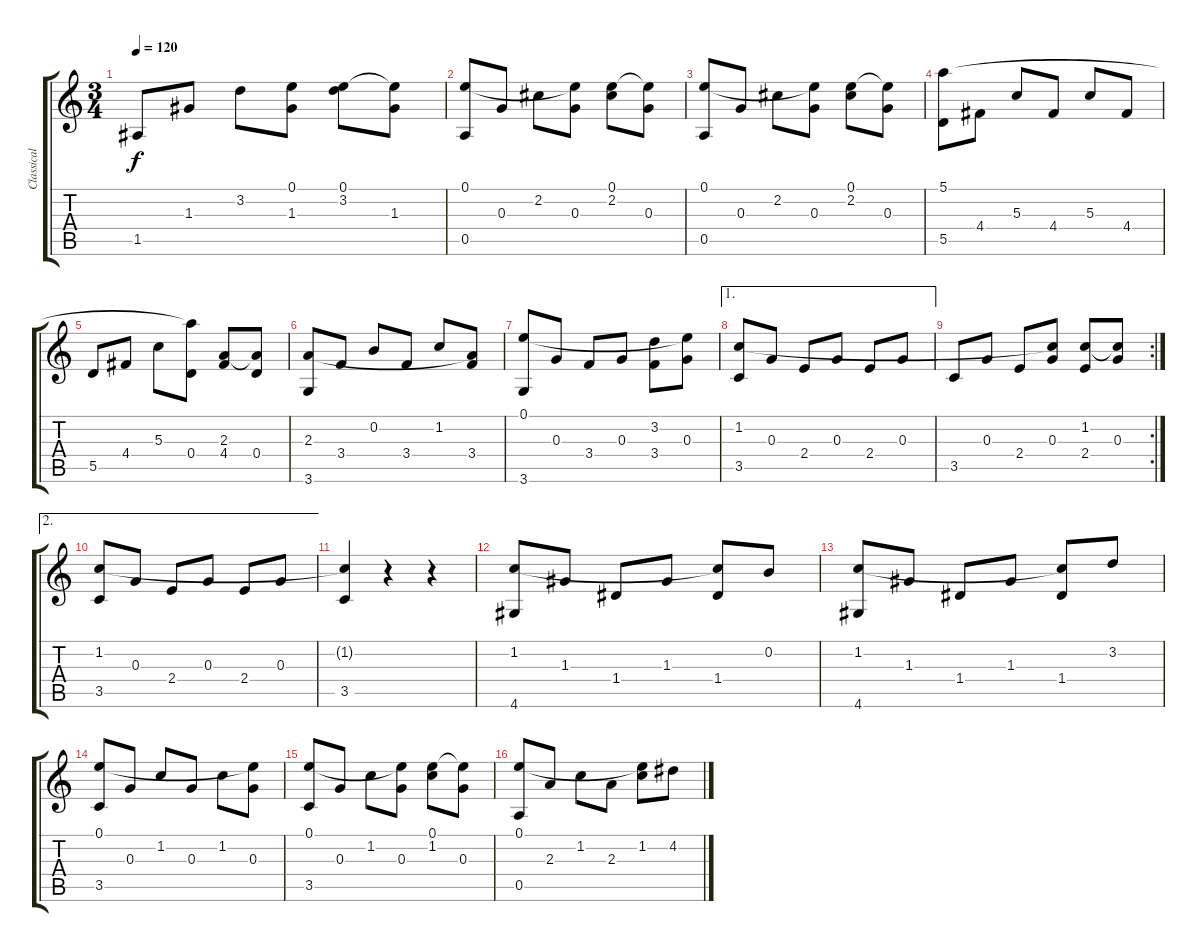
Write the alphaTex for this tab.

\track ("Classical Guitar" "Classical ") {instrument acousticguitarnylon}
\staff {score tabs}
\tuning (E4 B3 G3 D3 A2 E2) {hide}
\ts (3 4)
\tempo 120
\clef g2
\ks c
1.5.8{dy f} 1.3.8 3.2.8 (0.1{t} 1.3).8 (0.1 3.2).8 (0.1{t} 1.3).8 |
(0.1 0.5).8 0.3.8 2.2.8 (0.1{t} 0.3).8 (0.1 2.2).8 (0.1{t} 0.3).8 |
(0.1 0.5).8 0.3.8 2.2.8 (0.1{t} 0.3).8 (0.1 2.2).8 (0.1{t} 0.3).8 |
(5.1 5.5).8 4.4.8 5.3.8 4.4.8 5.3.8 4.4.8 |
5.5.8 4.4.8 5.3.8 (5.1{t} 0.4).8 (2.3 4.4).8 (2.3{t} 0.4).8 |
(2.3 3.6).8 3.4.8 0.2.8 3.4.8 1.2.8 (2.3{t} 3.4).8 |
(0.1 3.6).8 0.3.8 3.4.8 0.3.8 (3.2 3.4).8 (0.1{t} 0.3).8 |
\ae 1
(1.2 3.5).8 0.3.8 2.4.8 0.3.8 2.4.8 0.3.8 |
\rc 2
3.5.8 0.3.8 2.4.8 (1.2{t} 0.3).8 (1.2 2.4).8 (1.2{t} 0.3).8 |
\ae 2
(1.2 3.5).8 0.3.8 2.4.8 0.3.8 2.4.8 0.3.8 |
(1.2{t} 3.5).4 r.4 r.4 |
(1.2 4.6).8 1.3.8 1.4.8 1.3.8 (1.2{t} 1.4).8 0.2.8 |
(1.2 4.6).8 1.3.8 1.4.8 1.3.8 (1.2{t} 1.4).8 3.2.8 |
(0.1 3.5).8 0.3.8 1.2.8 0.3.8 1.2.8 (0.1{t} 0.3).8 |
(0.1 3.5).8 0.3.8 1.2.8 (0.1{t} 0.3).8 (0.1 1.2).8 (0.1{t} 0.3).8 |
(0.1 0.5).8 2.3.8 1.2.8 2.3.8 (0.1{t} 1.2).8 4.2.8
